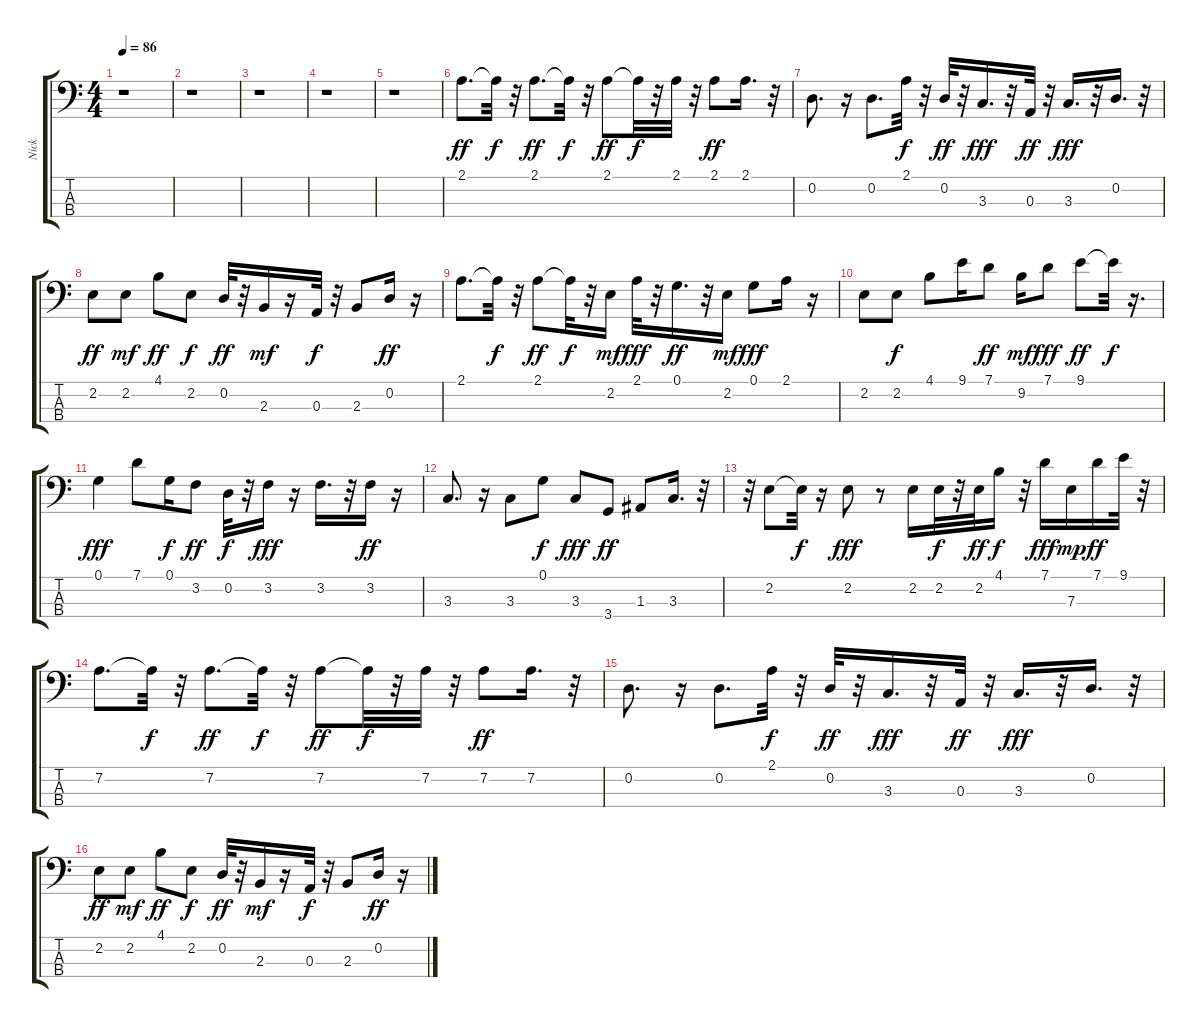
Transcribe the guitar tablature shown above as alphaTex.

\track ("Nick" "Nick") {instrument electricbassfinger}
\staff {score tabs}
\tuning (G2 D2 A1 E1) {hide}
\ts (4 4)
\tempo 86
\clef f4
\ks c
r.1{dy f} |
r.1 |
r.1 |
r.1 |
r.1 |
2.1.8{d dy ff} 2.1{t}.32{dy f} r.32 2.1.8{d dy ff} 2.1{t}.32{dy f} r.32 2.1.8{dy ff} 2.1{t}.32{dy f} r.32 2.1.32 r.32 2.1.8{dy ff} 2.1.16{d} r.32 |
0.2.8{d} r.16 0.2.8{d} 2.1.32{dy f} r.32 0.2.32{dy ff} r.32 3.3.16{d dy fff} r.32 0.3.32{dy ff} r.32 3.3.16{d dy fff} r.32 0.2.16{d} r.32 |
2.2.8{dy ff} 2.2.8{dy mf} 4.1.8{dy ff} 2.2.8{dy f} 0.2.32{dy ff} r.32 2.3.16{dy mf} r.16 0.3.32{dy f} r.32 2.3.8 0.2.16{dy ff} r.16 |
2.1.8{d} 2.1{t}.32{dy f} r.32 2.1.8{dy ff} 2.1{t}.32{dy f} r.32 2.2.16{dy mf} 2.1.32{dy fff} r.32 0.1.16{d dy ff} r.32 2.2.16{dy mf} 0.1.8{dy fff} 2.1.16 r.16 |
2.2.8 2.2.8{dy f} 4.1.8 9.1.16 7.1.8{dy ff} 9.2.16{dy mf} 7.1.8{dy fff} 9.1.8{dy ff} 9.1{t}.32{dy f} r.16{d} |
0.1.4{dy fff} 7.1.8 0.1.16{dy f} 3.2.8{dy ff} 0.2.32{dy f} r.32 3.2.16{dy fff} r.16 3.2.16{d} r.32 3.2.16{dy ff} r.16 |
3.3.8{d} r.16 3.3.8 0.1.8{dy f} 3.3.8{dy fff} 3.4.8{dy ff} 1.3.8 3.3.16{d} r.32 |
r.32 2.2.8 2.2{t}.32{dy f} r.16 2.2.8{dy fff} r.8 2.2.16 2.2.32{dy f} r.32 2.2.32{dy ff} 4.1.16{dy f} r.32 7.1.16{dy fff} 7.3.16{dy mp} 7.1.16{dy ff} 9.1.32 r.32 |
7.2.8{d} 7.2{t}.32{dy f} r.32 7.2.8{d dy ff} 7.2{t}.32{dy f} r.32 7.2.8{dy ff} 7.2{t}.32{dy f} r.32 7.2.32 r.32 7.2.8{dy ff} 7.2.16{d} r.32 |
0.2.8{d} r.16 0.2.8{d} 2.1.32{dy f} r.32 0.2.32{dy ff} r.32 3.3.16{d dy fff} r.32 0.3.32{dy ff} r.32 3.3.16{d dy fff} r.32 0.2.16{d} r.32 |
2.2.8{dy ff} 2.2.8{dy mf} 4.1.8{dy ff} 2.2.8{dy f} 0.2.32{dy ff} r.32 2.3.16{dy mf} r.16 0.3.32{dy f} r.32 2.3.8 0.2.16{dy ff} r.16
